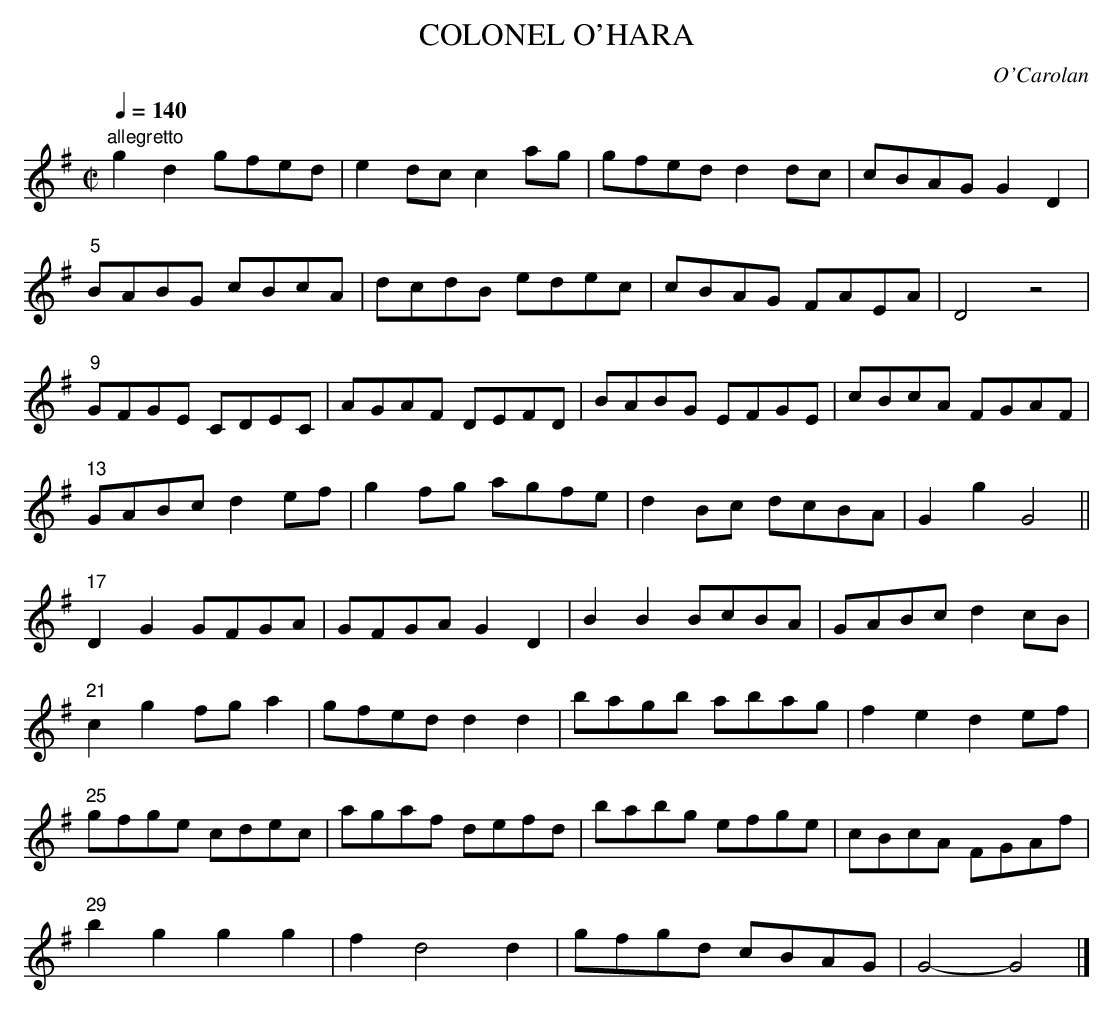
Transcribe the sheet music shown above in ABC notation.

X:1
T:COLONEL O'HARA
C:O'Carolan
Source m.22-23: |gfed d'2d2|bagb c'bag|
Q:1/4=140
M:C|
L:1/8
K:G
"allegretto"
g2d2 gfed|e2dc c2ag|gfed d2dc|cBAG G2D2|
"5"BABG cBcA|dcdB edec|cBAG FAEA|D4z4|
"9"GFGE CDEC|AGAF DEFD|BABG EFGE|cBcA FGAF|
"13"GABc d2ef|g2fg agfe|d2Bc dcBA|G2g2G4||
"17"D2G2 GFGA|GFGA G2D2|B2B2 BcBA|GABc d2cB|
"21"c2g2 fga2|gfed d2d2|bagb abag|f2e2 d2ef|
"25"gfge cdec|agaf defd|babg efge|cBcA FGAf|
"29"b2g2 g2g2|f2 d4 d2|gfgd cBAG|G4-G4|]
